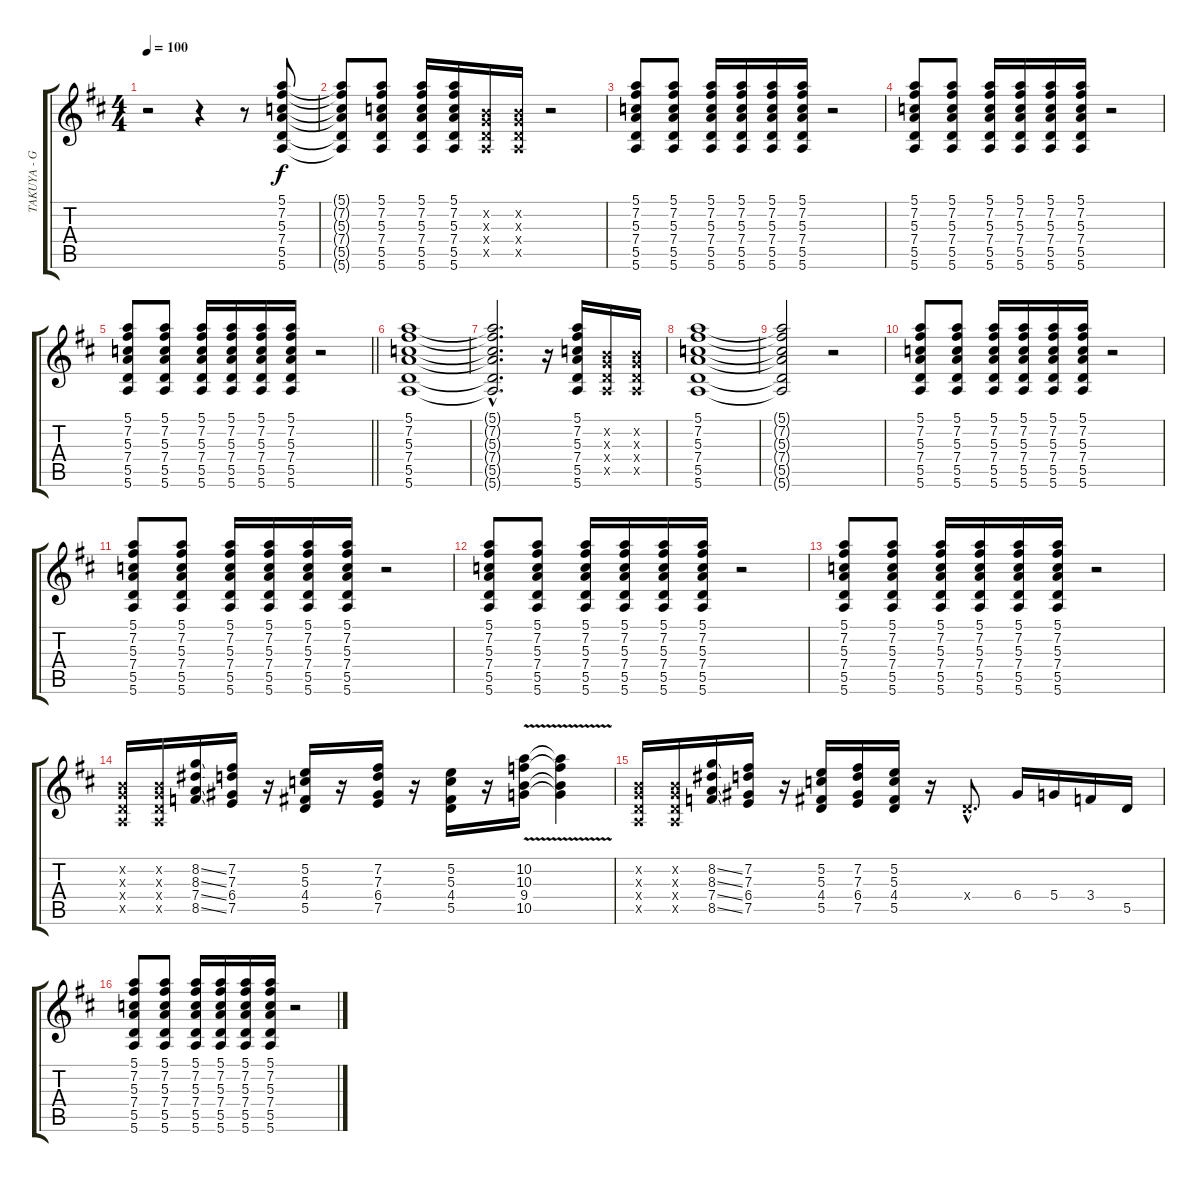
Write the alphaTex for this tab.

\track ("TAKUYA - Guitar 1" "TAKUYA - G") {instrument distortionguitar}
\staff {score tabs}
\tuning (E4 B3 G3 D3 A2 E2) {hide}
\ts (4 4)
\tempo 100
\clef g2
\ks d
r.2{dy f instrument distortionguitar} r.4 r.8 (5.1 7.2 5.3 7.4 5.5 5.6).8 |
(5.1{t} 7.2{t} 5.3{t} 7.4{t} 5.5{t} 5.6{t}).8 (5.1 7.2 5.3 7.4 5.5 5.6).8 (5.1 7.2 5.3 7.4 5.5 5.6).16 (5.1 7.2 5.3 7.4 5.5 5.6).16 (0.2{x} 0.3{x} 0.4{x} 0.5{x}).16 (0.2{x} 0.3{x} 0.4{x} 0.5{x}).16 r.2 |
(5.1 7.2 5.3 7.4 5.5 5.6).8 (5.1 7.2 5.3 7.4 5.5 5.6).8 (5.1 7.2 5.3 7.4 5.5 5.6).16 (5.1 7.2 5.3 7.4 5.5 5.6).16 (5.1 7.2 5.3 7.4 5.5 5.6).16 (5.1 7.2 5.3 7.4 5.5 5.6).16 r.2 |
(5.1 7.2 5.3 7.4 5.5 5.6).8 (5.1 7.2 5.3 7.4 5.5 5.6).8 (5.1 7.2 5.3 7.4 5.5 5.6).16 (5.1 7.2 5.3 7.4 5.5 5.6).16 (5.1 7.2 5.3 7.4 5.5 5.6).16 (5.1 7.2 5.3 7.4 5.5 5.6).16 r.2 |
\barLineRight lightlight
(5.1 7.2 5.3 7.4 5.5 5.6).8 (5.1 7.2 5.3 7.4 5.5 5.6).8 (5.1 7.2 5.3 7.4 5.5 5.6).16 (5.1 7.2 5.3 7.4 5.5 5.6).16 (5.1 7.2 5.3 7.4 5.5 5.6).16 (5.1 7.2 5.3 7.4 5.5 5.6).16 r.2 |
(5.1 7.2 5.3 7.4 5.5 5.6).1 |
(5.1{hac t} 7.2{hac t} 5.3{hac t} 7.4{hac t} 5.5{hac t} 5.6{hac t}).2{d} r.16 (5.1 7.2 5.3 7.4 5.5 5.6).16 (0.2{x} 0.3{x} 0.4{x} 0.5{x}).16 (0.2{x} 0.3{x} 0.4{x} 0.5{x}).16 |
(5.1 7.2 5.3 7.4 5.5 5.6).1 |
(5.1{t} 7.2{t} 5.3{t} 7.4{t} 5.5{t} 5.6{t}).2 r.2 |
(5.1 7.2 5.3 7.4 5.5 5.6).8 (5.1 7.2 5.3 7.4 5.5 5.6).8 (5.1 7.2 5.3 7.4 5.5 5.6).16 (5.1 7.2 5.3 7.4 5.5 5.6).16 (5.1 7.2 5.3 7.4 5.5 5.6).16 (5.1 7.2 5.3 7.4 5.5 5.6).16 r.2 |
(5.1 7.2 5.3 7.4 5.5 5.6).8 (5.1 7.2 5.3 7.4 5.5 5.6).8 (5.1 7.2 5.3 7.4 5.5 5.6).16 (5.1 7.2 5.3 7.4 5.5 5.6).16 (5.1 7.2 5.3 7.4 5.5 5.6).16 (5.1 7.2 5.3 7.4 5.5 5.6).16 r.2 |
(5.1 7.2 5.3 7.4 5.5 5.6).8 (5.1 7.2 5.3 7.4 5.5 5.6).8 (5.1 7.2 5.3 7.4 5.5 5.6).16 (5.1 7.2 5.3 7.4 5.5 5.6).16 (5.1 7.2 5.3 7.4 5.5 5.6).16 (5.1 7.2 5.3 7.4 5.5 5.6).16 r.2 |
(5.1 7.2 5.3 7.4 5.5 5.6).8 (5.1 7.2 5.3 7.4 5.5 5.6).8 (5.1 7.2 5.3 7.4 5.5 5.6).16 (5.1 7.2 5.3 7.4 5.5 5.6).16 (5.1 7.2 5.3 7.4 5.5 5.6).16 (5.1 7.2 5.3 7.4 5.5 5.6).16 r.2 |
(0.2{x} 0.3{x} 0.4{x} 0.5{x}).16 (0.2{x} 0.3{x} 0.4{x} 0.5{x}).16 (8.2{ss} 8.3{ss} 7.4{ss} 8.5{ss}).16 (7.2 7.3 6.4 7.5).16 r.16 (5.2 5.3 4.4 5.5).16 r.16 (7.2 7.3 6.4 7.5).16 r.16 (5.2 5.3 4.4 5.5).16 r.16 (10.2{v} 10.3{v} 9.4{v} 10.5{v}).16 (10.2{t} 10.3{t} 9.4{t} 10.5{t}).4 |
(0.2{x} 0.3{x} 0.4{x} 0.5{x}).16 (0.2{x} 0.3{x} 0.4{x} 0.5{x}).16 (8.2{ss} 8.3{ss} 7.4{ss} 8.5{ss}).16 (7.2 7.3 6.4 7.5).16 r.16 (5.2 5.3 4.4 5.5).16 (7.2 7.3 6.4 7.5).16 (5.2 5.3 4.4 5.5).16 r.16 0.4{hac x}.8{d} 6.4.16 5.4.16 3.4.16 5.5.16 |
(5.1 7.2 5.3 7.4 5.5 5.6).8 (5.1 7.2 5.3 7.4 5.5 5.6).8 (5.1 7.2 5.3 7.4 5.5 5.6).16 (5.1 7.2 5.3 7.4 5.5 5.6).16 (5.1 7.2 5.3 7.4 5.5 5.6).16 (5.1 7.2 5.3 7.4 5.5 5.6).16 r.2
